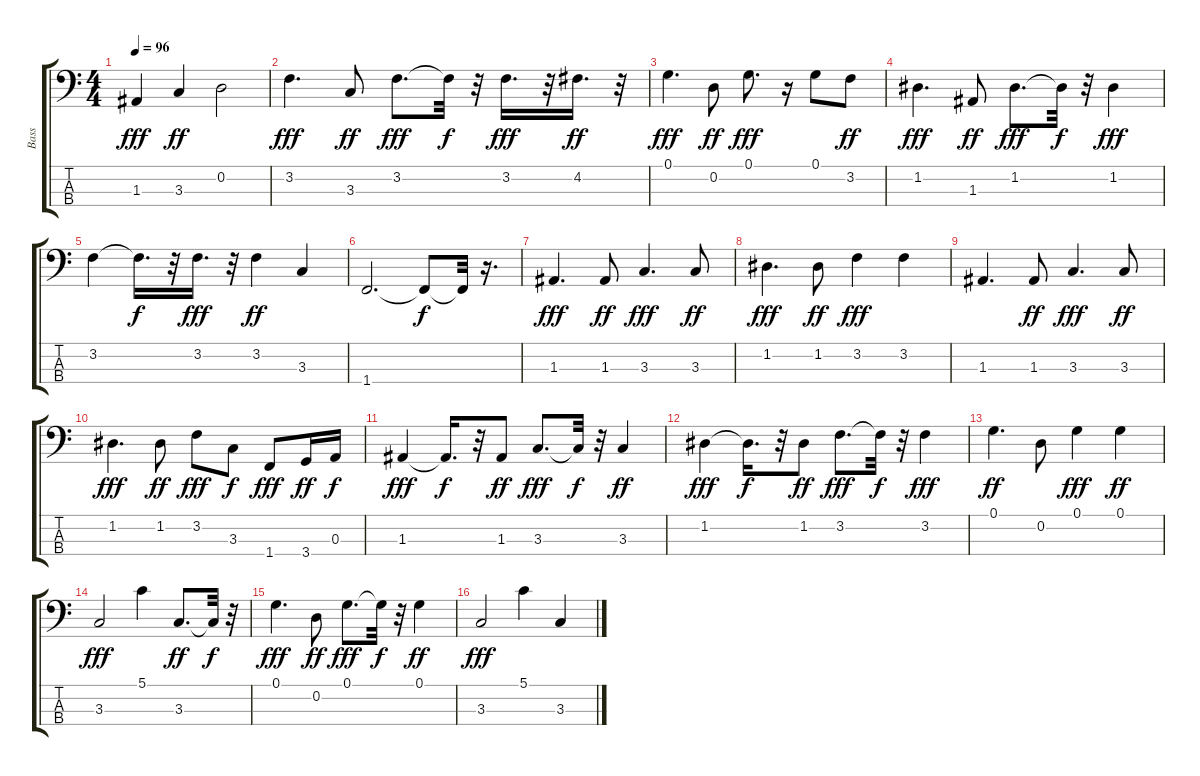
\track ("Bass" "Bass") {instrument electricbassfinger}
\staff {score tabs}
\tuning (G2 D2 A1 E1) {hide}
\ts (4 4)
\tempo 96
\clef f4
\ks c
1.3.4{dy fff} 3.3.4{dy ff} 0.2.2 |
3.2.4{d dy fff} 3.3.8{dy ff} 3.2.8{d dy fff} 3.2{t}.32{dy f} r.32 3.2.16{d dy fff} r.32 4.2.16{d dy ff} r.32 |
0.1.4{d dy fff} 0.2.8{dy ff} 0.1.8{d dy fff} r.16 0.1.8 3.2.8{dy ff} |
1.2.4{d dy fff} 1.3.8{dy ff} 1.2.8{d dy fff} 1.2{t}.32{dy f} r.32 1.2.4{dy fff} |
3.2.4 3.2{t}.16{d dy f} r.32 3.2.16{d dy fff} r.32 3.2.4{dy ff} 3.3.4 |
1.4.2{d} 1.4{t}.8{dy f} 1.4{t}.32 r.16{d} |
1.3.4{d dy fff} 1.3.8{dy ff} 3.3.4{d dy fff} 3.3.8{dy ff} |
1.2.4{d dy fff} 1.2.8{dy ff} 3.2.4{dy fff} 3.2.4 |
1.3.4{d} 1.3.8{dy ff} 3.3.4{d dy fff} 3.3.8{dy ff} |
1.2.4{d dy fff} 1.2.8{dy ff} 3.2.8{dy fff} 3.3.8{dy f} 1.4.8{dy fff} 3.4.16{dy ff} 0.3.16{dy f} |
1.3.4{dy fff} 1.3{t}.16{d dy f} r.32 1.3.8{dy ff} 3.3.8{d dy fff} 3.3{t}.32{dy f} r.32 3.3.4{dy ff} |
1.2.4{dy fff} 1.2{t}.16{d dy f} r.32 1.2.8{dy ff} 3.2.8{d dy fff} 3.2{t}.32{dy f} r.32 3.2.4{dy fff} |
0.1.4{d dy ff} 0.2.8 0.1.4{dy fff} 0.1.4{dy ff} |
3.3.2{dy fff} 5.1.4 3.3.8{d dy ff} 3.3{t}.32{dy f} r.32 |
0.1.4{d dy fff} 0.2.8{dy ff} 0.1.8{d dy fff} 0.1{t}.32{dy f} r.32 0.1.4{dy ff} |
3.3.2{dy fff} 5.1.4 3.3.4
